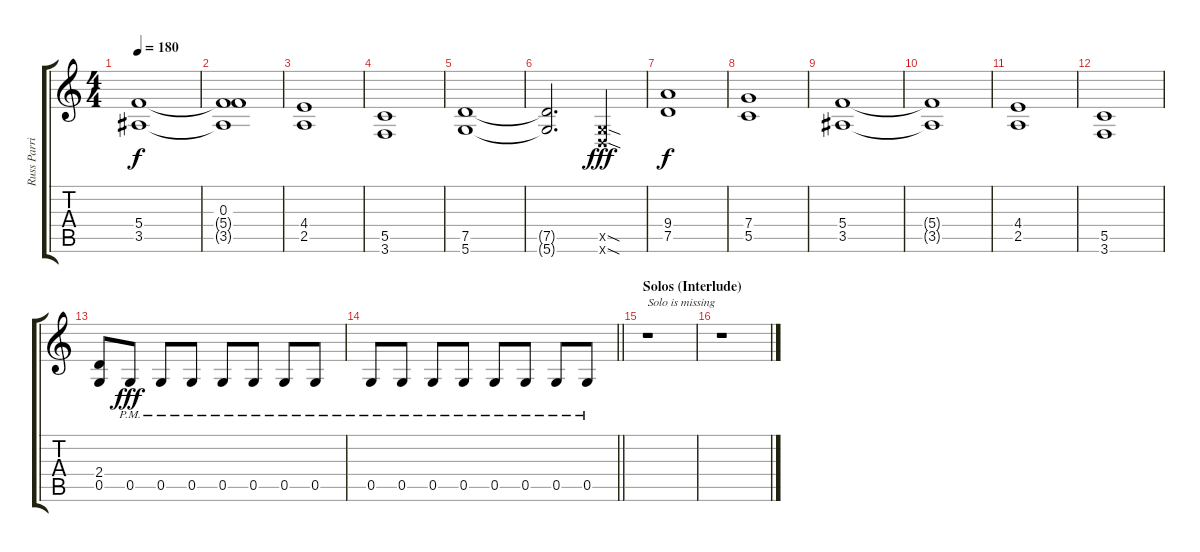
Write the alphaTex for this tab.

\track ("Russ Parrish" "Russ Parri") {instrument distortionguitar}
\staff {score tabs}
\tuning (D4 A3 F3 C3 G2 D2) {hide}
\ts (4 4)
\tempo 180
\clef g2
\ks c
(5.4 3.5).1{dy f} |
(0.3 5.4{t} 3.5{t}).1 |
(4.4 2.5).1 |
(5.5 3.6).1 |
(7.5 5.6).1 |
(7.5{t} 5.6{t}).2{d} (0.5{sod x} 0.6{sod x}).4{dy fff} |
(9.4 7.5).1{dy f} |
(7.4 5.5).1 |
(5.4 3.5).1 |
(5.4{t} 3.5{t}).1 |
(4.4 2.5).1 |
(5.5 3.6).1 |
(2.4 0.5).8 0.5{pm}.8{dy fff} 0.5{pm}.8 0.5{pm}.8 0.5{pm}.8 0.5{pm}.8 0.5{pm}.8 0.5{pm}.8 |
\barLineRight lightlight
0.5{pm}.8 0.5{pm}.8 0.5{pm}.8 0.5{pm}.8 0.5{pm}.8 0.5{pm}.8 0.5{pm}.8 0.5{pm}.8 |
\section ("" "Solos (Interlude)")
r.1{txt "Solo is missing"} |
r.1
